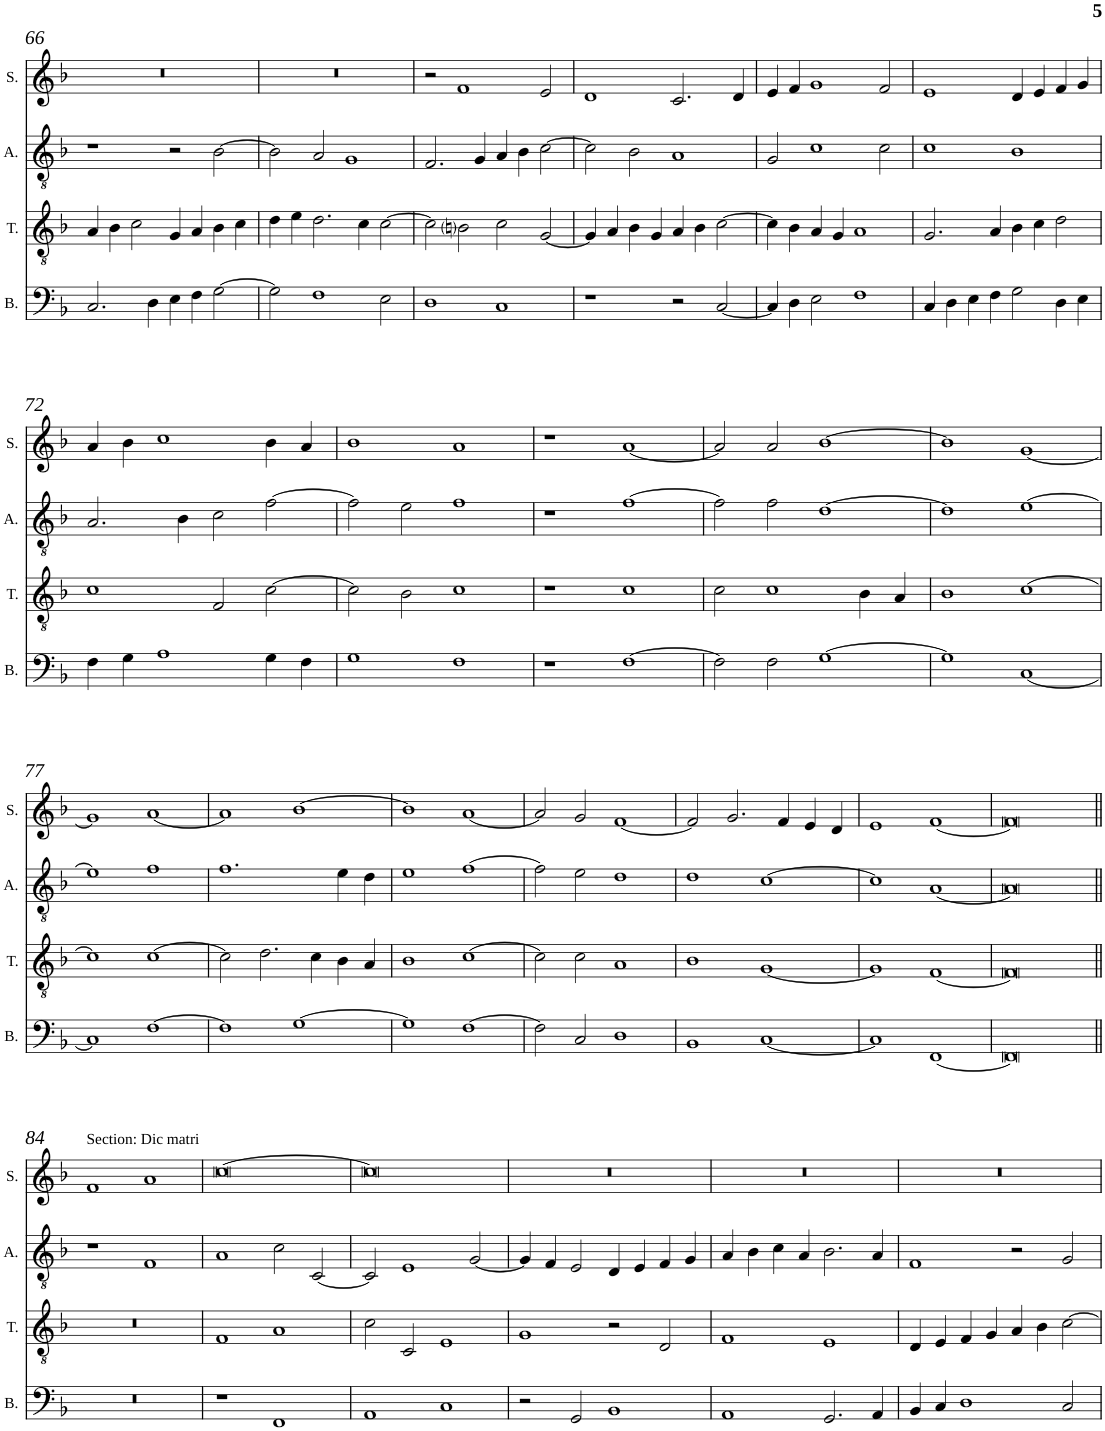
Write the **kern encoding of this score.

**kern	**kern	**kern	**kern
*part4	*part3	*part2	*part1
*staff4	*staff3	*staff2	*staff1
*I"Bassus	*I"Tenor	*I"Altus	*I"Superius
*I'B.	*I'T.	*I'A.	*I'S.
!!LO:PB:g=z
*clefF4	*clefGv2	*clefGv2	*clefG2
*k[b-]	*k[b-]	*k[b-]	*k[b-]
*F:	*F:	*F:	*F:
*M2/1	*M2/1	*M2/1	*M2/1
=66	=66	=66	=66
2.C/	4A/	1r	0r
.	4B-\	.	.
.	2c\	.	.
4D\	.	.	.
4E\	4G/	2r	.
4F\	4A/	.	.
[2G\	4B-\	[2B-\	.
.	4c\	.	.
=67	=67	=67	=67
2G\]	4d\	2B-\]	0r
.	4e\	.	.
1F	2.d\	2A/	.
.	.	1G	.
.	4c\	.	.
2E\	[2c\	.	.
=68	=68	=68	=68
1D	2c\]	2.F/	2r
.	2Bni\	.	1f
.	.	4G/	.
1C	2c\	4A/	.
.	.	4B-\	.
.	[2G/	[2c\	2e/
=69	=69	=69	=69
1r	4G/]	2c\]	1d
.	4A/	.	.
.	4B-\	2B-\	.
.	4G/	.	.
2r	4A/	1A	2.c/
.	4B-\	.	.
[2C/	[2c\	.	.
.	.	.	4d/
=70	=70	=70	=70
4C/]	4c\]	2G/	4e/
4D\	4B-\	.	4f/
2E\	4A/	1c	1g
.	4G/	.	.
1F	1A	.	.
.	.	2c\	2f/
=71	=71	=71	=71
4C/	2.G/	1c	1e
4D\	.	.	.
4E\	.	.	.
4F\	4A/	.	.
2G\	4B-\	1B-	4d/
.	4c\	.	4e/
4D\	2d\	.	4f/
4E\	.	.	4g/
!!LO:LB:g=z
=72	=72	=72	=72
4F\	1c	2.A/	4a/
4G\	.	.	4b-\
1A	.	.	1cc
.	.	4B-\	.
.	2F/	2c\	.
4G\	[2c\	[2f\	4b-\
4F\	.	.	4a/
=73	=73	=73	=73
1G	2c\]	2f\]	1b-
.	2B-\	2e\	.
1F	1c	1f	1a
=74	=74	=74	=74
1r	1r	1r	1r
[1F	1c	[1f	[1a
=75	=75	=75	=75
2F\]	2c\	2f\]	2a/]
2F\	1c	2f\	2a/
[1G	.	[1d	[1b-
.	4B-\	.	.
.	4A/	.	.
=76	=76	=76	=76
1G]	1B-	1d]	1b-]
[1C	[1c	[1e	[1g
!!LO:LB:g=z
=77	=77	=77	=77
1C]	1c]	1e]	1g]
[1F	[1c	1f	[1a
=78	=78	=78	=78
1F]	2c\]	1.f	1a]
.	2.d\	.	.
[1G	.	.	[1b-
.	4c\	.	.
.	4B-\	4e\	.
.	4A/	4d\	.
=79	=79	=79	=79
1G]	1B-	1e	1b-]
[1F	[1c	[1f	[1a
=80	=80	=80	=80
2F\]	2c\]	2f\]	2a/]
2C/	2c\	2e\	2g/
1D	1A	1d	[1f
=81	=81	=81	=81
1BB-	1B-	1d	2f/]
.	.	.	2.g/
[1C	[1G	[1c	.
.	.	.	4f/
.	.	.	4e/
.	.	.	4d/
=82	=82	=82	=82
1C]	1G]	1c]	1e
[1FF	[1F	[1A	[1f
=83	=83	=83	=83
0FF]	0F]	0A]	0f]
!!LO:LB:g=z
=84||	=84||	=84||	=84||
!	!	!	!LO:TX:a:t=Section&colon; Dic matri
0r	0r	1r	1f
.	.	1F	1a
=85	=85	=85	=85
1r	1F	1A	[0cc
1FF	1A	2c\	.
.	.	[2C/	.
=86	=86	=86	=86
1AA	2c\	2C/]	0cc]
.	2C/	1E	.
1C	1E	.	.
.	.	[2G/	.
=87	=87	=87	=87
2r	1G	4G/]	0r
.	.	4F/	.
2GG/	.	2E/	.
1BB-	2r	4D/	.
.	.	4E/	.
.	2D/	4F/	.
.	.	4G/	.
=88	=88	=88	=88
1AA	1F	4A/	0r
.	.	4B-\	.
.	.	4c\	.
.	.	4A/	.
2.GG/	1E	2.B-\	.
4AA/	.	4A/	.
=89	=89	=89	=89
4BB-/	4D/	1F	0r
4C/	4E/	.	.
1D	4F/	.	.
.	4G/	.	.
.	4A/	2r	.
.	4B-\	.	.
2C/	[2c\	2G/	.
=	=	=	=
*-	*-	*-	*-
